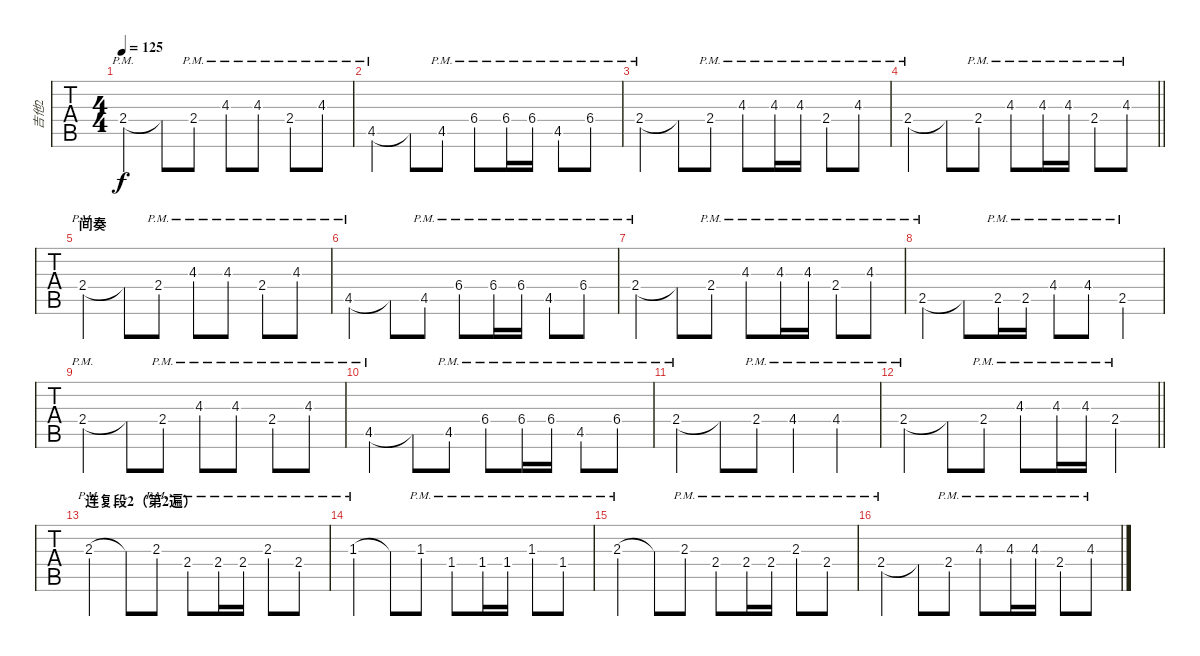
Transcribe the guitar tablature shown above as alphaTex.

\track ("吉他2" "吉他2") {instrument acousticguitarnylon}
\staff {tabs}
\tuning (E4 B3 G3 D3 A2 E2) {hide}
\ts (4 4)
\tempo 125
\clef g2
\ks e
2.4{pm}.4{dy f} 2.4{t}.8 2.4{pm}.8 4.3{pm}.8 4.3{pm}.8 2.4{pm}.8 4.3{pm}.8 |
4.5{pm}.4 4.5{t}.8 4.5{pm}.8 6.4{pm}.8 6.4{pm}.16 6.4{pm}.16 4.5{pm}.8 6.4{pm}.8 |
2.4{pm}.4 2.4{t}.8 2.4{pm}.8 4.3{pm}.8 4.3{pm}.16 4.3{pm}.16 2.4{pm}.8 4.3{pm}.8 |
\barLineRight lightlight
2.4{pm}.4 2.4{t}.8 2.4{pm}.8 4.3{pm}.8 4.3{pm}.16 4.3{pm}.16 2.4{pm}.8 4.3{pm}.8 |
\section ("" "间奏")
2.4{pm}.4 2.4{t}.8 2.4{pm}.8 4.3{pm}.8 4.3{pm}.8 2.4{pm}.8 4.3{pm}.8 |
4.5{pm}.4 4.5{t}.8 4.5{pm}.8 6.4{pm}.8 6.4{pm}.16 6.4{pm}.16 4.5{pm}.8 6.4{pm}.8 |
2.4{pm}.4 2.4{t}.8 2.4{pm}.8 4.3{pm}.8 4.3{pm}.16 4.3{pm}.16 2.4{pm}.8 4.3{pm}.8 |
2.5{pm}.4 2.5{t}.8 2.5{pm}.16 2.5{pm}.16 4.4{pm}.8 4.4{pm}.8 2.5{pm}.4 |
2.4{pm}.4 2.4{t}.8 2.4{pm}.8 4.3{pm}.8 4.3{pm}.8 2.4{pm}.8 4.3{pm}.8 |
4.5{pm}.4 4.5{t}.8 4.5{pm}.8 6.4{pm}.8 6.4{pm}.16 6.4{pm}.16 4.5{pm}.8 6.4{pm}.8 |
2.4{pm}.4 2.4{t}.8 2.4{pm}.8 4.4{pm}.4 4.4{pm}.4 |
\barLineRight lightlight
2.4{pm}.4 2.4{t}.8 2.4{pm}.8 4.3{pm}.8 4.3{pm}.16 4.3{pm}.16 2.4{pm}.4 |
\section ("" "连复段2（第2遍）")
2.3{pm}.4 2.3{t}.8 2.3{pm}.8 2.4{pm}.8 2.4{pm}.16 2.4{pm}.16 2.3{pm}.8 2.4{pm}.8 |
1.3{pm}.4 1.3{t}.8 1.3{pm}.8 1.4{pm}.8 1.4{pm}.16 1.4{pm}.16 1.3{pm}.8 1.4{pm}.8 |
2.3{pm}.4 2.3{t}.8 2.3{pm}.8 2.4{pm}.8 2.4{pm}.16 2.4{pm}.16 2.3{pm}.8 2.4{pm}.8 |
2.4{pm}.4 2.4{t}.8 2.4{pm}.8 4.3{pm}.8 4.3{pm}.16 4.3{pm}.16 2.4{pm}.8 4.3{pm}.8
